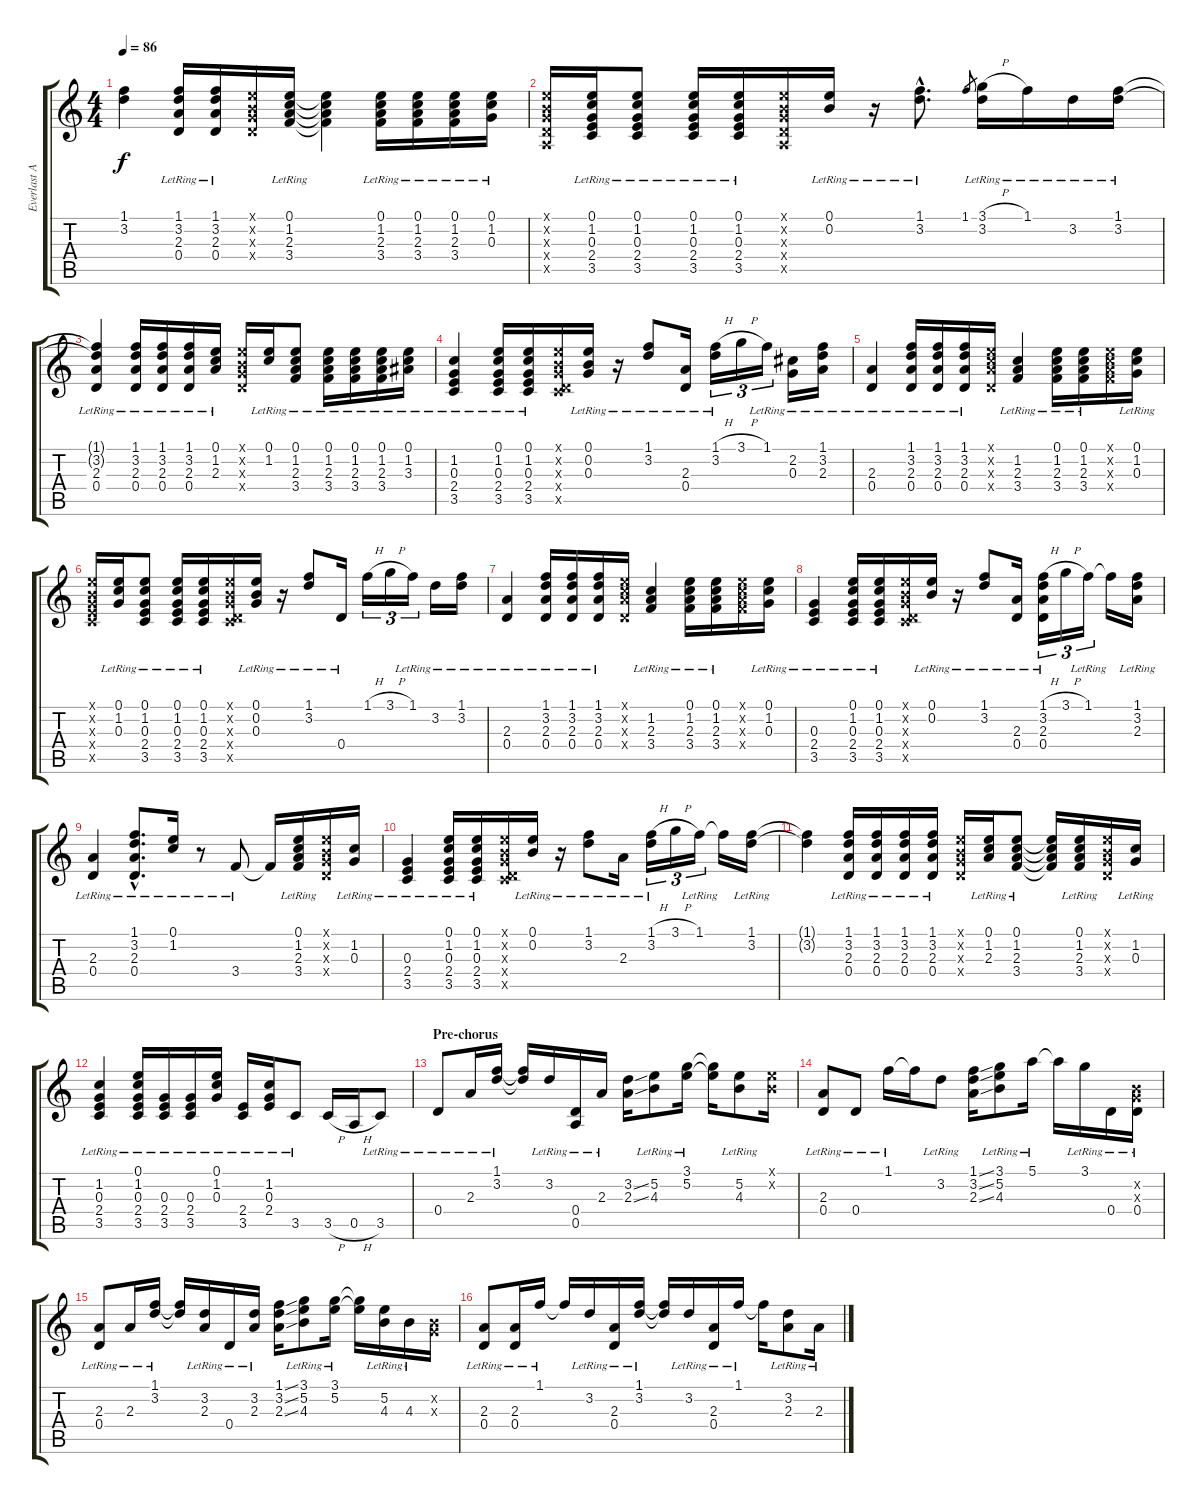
\track ("Everlast Acoustik" "Everlast A") {instrument acousticguitarsteel}
\staff {score tabs}
\tuning (E4 B3 G3 D3 A2 E2) {hide}
\ts (4 4)
\tempo 86
\clef g2
\ks c
(1.1{t} 3.2{t}).4{dy f} (1.1 3.2 2.3{lr} 0.4{lr}).16 (1.1{lr} 3.2{lr} 2.3{lr} 0.4{lr}).16 (0.1{x} 0.2{x} 0.3{x} 0.4{x}).16 (0.1 1.2{lr} 2.3 3.4{lr}).16 (0.1{t} 1.2{t} 2.3{t} 3.4{t}).4 (0.1{lr} 1.2{lr} 2.3{lr} 3.4{lr}).16 (0.1{lr} 1.2{lr} 2.3{lr} 3.4{lr}).16 (0.1{lr} 1.2{lr} 2.3{lr} 3.4{lr}).16 (0.1{lr} 1.2{lr} 0.3{lr}).16 |
(0.1{x} 0.2{x} 0.3{x} 0.4{x} 0.5{x}).16 (0.1{lr} 1.2{lr} 0.3{lr} 2.4{lr} 3.5{lr}).16 (0.1{lr} 1.2{lr} 0.3{lr} 2.4{lr} 3.5{lr}).8 (0.1{lr} 1.2{lr} 0.3{lr} 2.4{lr} 3.5{lr}).16 (0.1{lr} 1.2{lr} 0.3{lr} 2.4{lr} 3.5{lr}).16 (0.1{x} 0.2{x} 0.3{x} 0.4{x} 0.5{x}).16 (0.1{lr} 0.2{lr}).16 r.16 (1.1{hac lr} 3.2{hac lr}).8{d} 1.1.8{gr} (3.1{h} 3.2{lr}).16 1.1{lr}.16 3.2{lr}.16 (1.1{lr} 3.2{lr}).16 |
(1.1{t} 3.2{t} 2.3{lr} 0.4{lr}).4 (1.1{lr} 3.2{lr} 2.3{lr} 0.4{lr}).16 (1.1{lr} 3.2{lr} 2.3{lr} 0.4{lr}).16 (1.1{lr} 3.2{lr} 2.3{lr} 0.4{lr}).16 (0.1{lr} 1.2{lr} 2.3{lr}).16 (0.1{x} 0.2{x} 0.3{x} 0.4{x}).16 (0.1{lr} 1.2{lr}).16 (0.1{lr} 1.2{lr} 2.3{lr} 3.4{lr}).8 (0.1{lr} 1.2{lr} 2.3{lr} 3.4{lr}).16 (0.1{lr} 1.2{lr} 2.3{lr} 3.4{lr}).16 (0.1{lr} 1.2{lr} 2.3{lr} 3.4{lr}).16 (0.1{lr} 1.2{lr} 3.3{lr}).16 |
(1.2 0.3 2.4 3.5{lr}).4 (0.1{lr} 1.2{lr} 0.3{lr} 2.4{lr} 3.5{lr}).16 (0.1{lr} 1.2{lr} 0.3{lr} 2.4{lr} 3.5{lr}).16 (0.1{x} 0.2{x} 0.3{x} 0.4{x} 3.5{x}).16 (0.1{lr} 0.2{lr} 0.3).16 r.16 (1.1{lr} 3.2{lr}).8 (2.3{lr} 0.4{lr}).16 (1.1{h} 3.2{lr}).16{tu (3 2)} 3.1{h}.16{tu (3 2)} 1.1{lr}.16{tu (3 2)} (2.2{lr} 0.3{lr}).16 (1.1{lr} 3.2{lr} 2.3{lr}).16 |
(2.3{lr} 0.4{lr}).4 (1.1{lr} 3.2{lr} 2.3{lr} 0.4{lr}).16 (1.1{lr} 3.2{lr} 2.3{lr} 0.4{lr}).16 (1.1{lr} 3.2{lr} 2.3{lr} 0.4{lr}).16 (0.1{x} 1.2{x} 2.3{x} 0.4{x}).16 (1.2{lr} 2.3{lr} 3.4{lr}).4 (0.1{lr} 1.2{lr} 2.3{lr} 3.4{lr}).16 (0.1{lr} 1.2{lr} 2.3{lr} 3.4{lr}).16 (0.1{x} 1.2{x} 2.3{x} 3.4{x}).16 (0.1{lr} 1.2{lr} 0.3{lr}).16 |
(0.1{x} 0.2{x} 0.3{x} 2.4{x} 3.5{x}).16 (0.1{lr} 1.2{lr} 0.3{lr}).16 (0.1{lr} 1.2{lr} 0.3{lr} 2.4{lr} 3.5{lr}).8 (0.1{lr} 1.2{lr} 0.3{lr} 2.4{lr} 3.5{lr}).16 (0.1{lr} 1.2{lr} 0.3{lr} 2.4{lr} 3.5{lr}).16 (0.1{x} 0.2{x} 0.3{x} 0.4{x} 3.5{x}).16 (0.1{lr} 0.2{lr} 0.3).16 r.16 (1.1{lr} 3.2{lr}).8 0.4{lr}.16 1.1{h}.16{tu (3 2)} 3.1{h}.16{tu (3 2)} 1.1{lr}.16{tu (3 2)} 3.2{lr}.16 (1.1{lr} 3.2{lr}).16 |
(2.3{lr} 0.4{lr}).4 (1.1{lr} 3.2{lr} 2.3{lr} 0.4{lr}).16 (1.1{lr} 3.2{lr} 2.3{lr} 0.4{lr}).16 (1.1{lr} 3.2{lr} 2.3{lr} 0.4{lr}).16 (0.1{x} 1.2{x} 2.3{x} 0.4{x}).16 (1.2{lr} 2.3{lr} 3.4{lr}).4 (0.1{lr} 1.2{lr} 2.3{lr} 3.4{lr}).16 (0.1{lr} 1.2{lr} 2.3{lr} 3.4{lr}).16 (0.1{x} 1.2{x} 2.3{x} 3.4{x}).16 (0.1{lr} 1.2{lr} 0.3{lr}).16 |
(0.3 2.4 3.5{lr}).4 (0.1{lr} 1.2{lr} 0.3{lr} 2.4{lr} 3.5{lr}).16 (0.1{lr} 1.2{lr} 0.3{lr} 2.4{lr} 3.5{lr}).16 (0.1{x} 0.2{x} 0.3{x} 0.4{x} 3.5{x}).16 (0.1{lr} 0.2{lr}).16 r.16 (1.1{lr} 3.2{lr}).8 (2.3{lr} 0.4{lr}).16 (1.1{h} 3.2{lr} 2.3{lr} 0.4{lr}).16{tu (3 2)} 3.1{h}.16{tu (3 2)} 1.1{lr}.16{tu (3 2)} 1.1{t}.16 (1.1{lr} 3.2{lr} 2.3{lr}).16 |
(2.3{lr} 0.4{lr}).4 (1.1{hac lr} 3.2{hac lr} 2.3{hac lr} 0.4{hac lr}).8{d} (0.1{lr} 1.2{lr}).16 r.8 3.4{lr}.8 3.4{t}.16 (0.1{lr} 1.2{lr} 2.3{lr} 3.4{lr}).16 (0.1{x} 0.2{x} 0.3{x} 0.4{x}).16 (1.2{lr} 0.3{lr}).16 |
(0.3 2.4 3.5{lr}).4 (0.1{lr} 1.2{lr} 0.3{lr} 2.4{lr} 3.5{lr}).16 (0.1{lr} 1.2{lr} 0.3{lr} 2.4{lr} 3.5{lr}).16 (0.1{x} 0.2{x} 0.3{x} 0.4{x} 3.5{x}).16 (0.1{lr} 0.2{lr}).16 r.16 (1.1{lr} 3.2{lr}).8 2.3{lr}.16 (1.1{h} 3.2{lr}).16{tu (3 2)} 3.1{h}.16{tu (3 2)} 1.1{lr}.16{tu (3 2)} 1.1{t}.16 (1.1{lr} 3.2{lr}).16 |
(1.1{t} 3.2{t}).4 (1.1{lr} 3.2{lr} 2.3{lr} 0.4{lr}).16 (1.1{lr} 3.2{lr} 2.3{lr} 0.4{lr}).16 (1.1{lr} 3.2{lr} 2.3{lr} 0.4{lr}).16 (1.1{lr} 3.2{lr} 2.3{lr} 0.4{lr}).16 (0.1{x} 0.2{x} 0.3{x} 0.4{x}).16 (0.1{lr} 1.2{lr} 2.3{lr}).16 (0.1{lr} 1.2{lr} 2.3{lr} 3.4{lr}).8 (0.1{t} 1.2{t} 2.3{t} 3.4{t}).16 (0.1{lr} 1.2{lr} 2.3{lr} 3.4{lr}).16 (0.1{x} 0.2{x} 0.3{x} 0.4{x}).16 (1.2{lr} 0.3{lr}).16 |
(1.2{lr} 0.3{lr} 2.4{lr} 3.5{lr}).4 (0.1{lr} 1.2{lr} 0.3{lr} 2.4{lr} 3.5{lr}).16 (0.3{lr} 2.4{lr} 3.5{lr}).16 (0.3{lr} 2.4{lr} 3.5{lr}).16 (0.1{lr} 1.2{lr} 0.3{lr}).16 (2.4{lr} 3.5{lr}).16 (1.2{lr} 0.3{lr} 2.4{lr}).16 3.5{lr}.8 3.5{h}.16 0.5{h}.16 3.5{lr}.8 |
\section ("" "Pre-chorus")
0.4{lr}.8 2.3{lr}.16 (1.1{lr} 3.2{lr}).16 (1.1{t} 3.2{t}).16 3.2{lr}.16 (0.4{lr} 0.5{lr}).16 2.3{lr}.16 (3.2{ss} 2.3{ss}).16 (5.2{lr} 4.3{lr}).8 (3.1{lr} 5.2{lr}).16 (3.1{t} 5.2{t}).16 (5.2{lr} 4.3{lr}).8 (0.1{x} 0.2{x}).16 |
(2.3{lr} 0.4{lr}).8 0.4{lr}.8 1.1{lr}.16 1.1{t}.16 3.2{lr}.8 (1.1{ss} 3.2{ss} 2.3{ss}).16 (3.1{lr} 5.2{lr} 4.3{lr}).8 5.1{lr}.16 5.1{t}.16 3.1{lr}.16 0.4{lr}.16 (0.2{x} 0.3{x} 0.4{lr}).16 |
(2.3{lr} 0.4{lr}).8 2.3{lr}.16 (1.1{lr} 3.2{lr}).16 (1.1{t} 3.2{t}).16 (3.2{lr} 2.3{lr}).16 0.4{lr}.16 (3.2{lr} 2.3{lr}).16 (1.1{ss} 3.2{ss} 2.3{ss}).16 (3.1{lr} 5.2{lr} 4.3{lr}).8 (3.1{lr} 5.2{lr}).16 (3.1{t} 5.2{t}).16 (5.2{lr} 4.3{lr}).16 4.3{lr}.16 (0.2{x} 0.3{x}).16 |
(2.3{lr} 0.4{lr}).8 (2.3{lr} 0.4{lr}).16 1.1{lr}.16 1.1{t}.16 3.2{lr}.16 (2.3{lr} 0.4{lr}).16 (1.1{lr} 3.2{lr}).16 (1.1{t} 3.2{t}).16 3.2{lr}.16 (2.3{lr} 0.4{lr}).16 1.1{lr}.16 1.1{t}.16 (3.2{lr} 2.3{lr}).8 2.3{lr}.16
